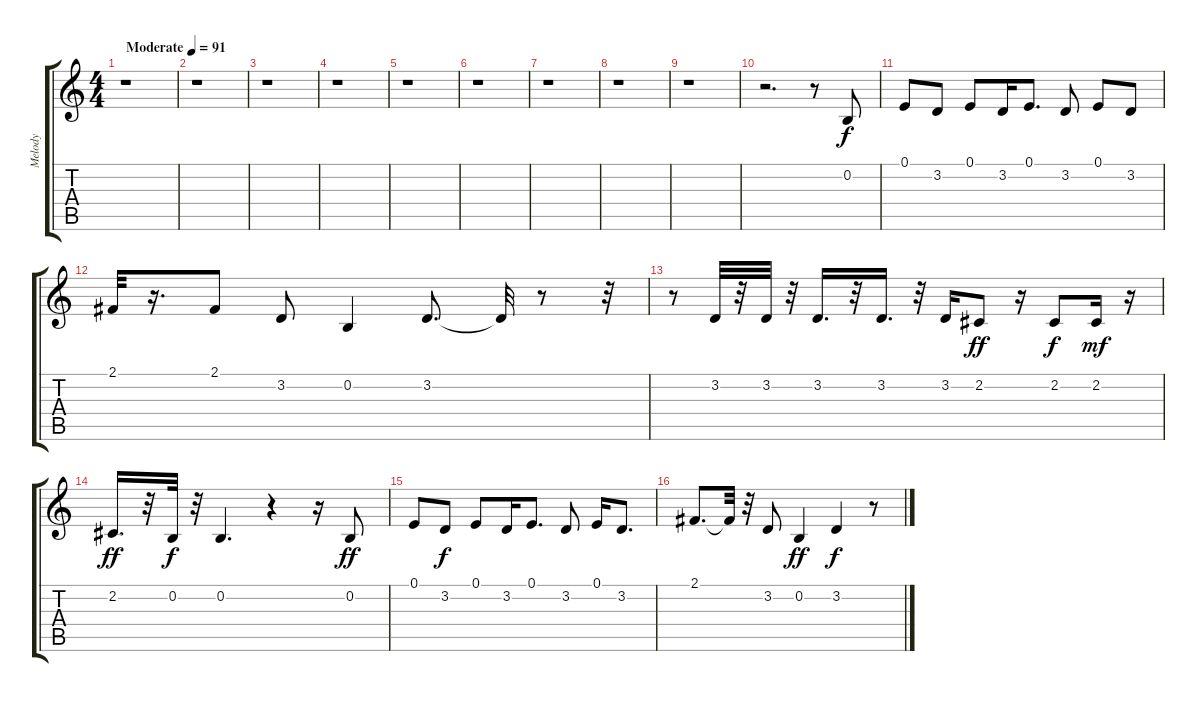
\track ("Melody" "Melody") {instrument lead2sawtooth}
\staff {score tabs}
\tuning (E4 B3 G3 D3 A2 E2) {hide}
\ts (4 4)
\tempo (91 "Moderate")
\clef g2
\ks c
r.1{dy f instrument lead2sawtooth} |
r.1 |
r.1 |
r.1 |
r.1 |
r.1 |
r.1 |
r.1 |
r.1 |
r.2{d} r.8 0.2.8{volume 16 balance 8} |
0.1.8 3.2.8 0.1.8 3.2.16 0.1.8{d} 3.2.8 0.1.8 3.2.8 |
2.1.32 r.16{d} 2.1.8 3.2.8 0.2.4 3.2.8{d} 3.2{t}.32 r.8 r.32 |
r.8 3.2.32 r.32 3.2.32 r.32 3.2.16{d} r.32 3.2.16{d} r.32 3.2.16 2.2.8{dy ff} r.16 2.2.8{dy f} 2.2.16{dy mf} r.16 |
2.2.16{d dy ff} r.32 0.2.32{dy f} r.32 0.2.4{d} r.4 r.16 0.2.8{dy ff} |
0.1.8 3.2.8{dy f} 0.1.8 3.2.16 0.1.8{d} 3.2.8 0.1.16 3.2.8{d} |
2.1.8{d} 2.1{t}.32 r.32 3.2.8 0.2.4{dy ff} 3.2.4{dy f} r.8
